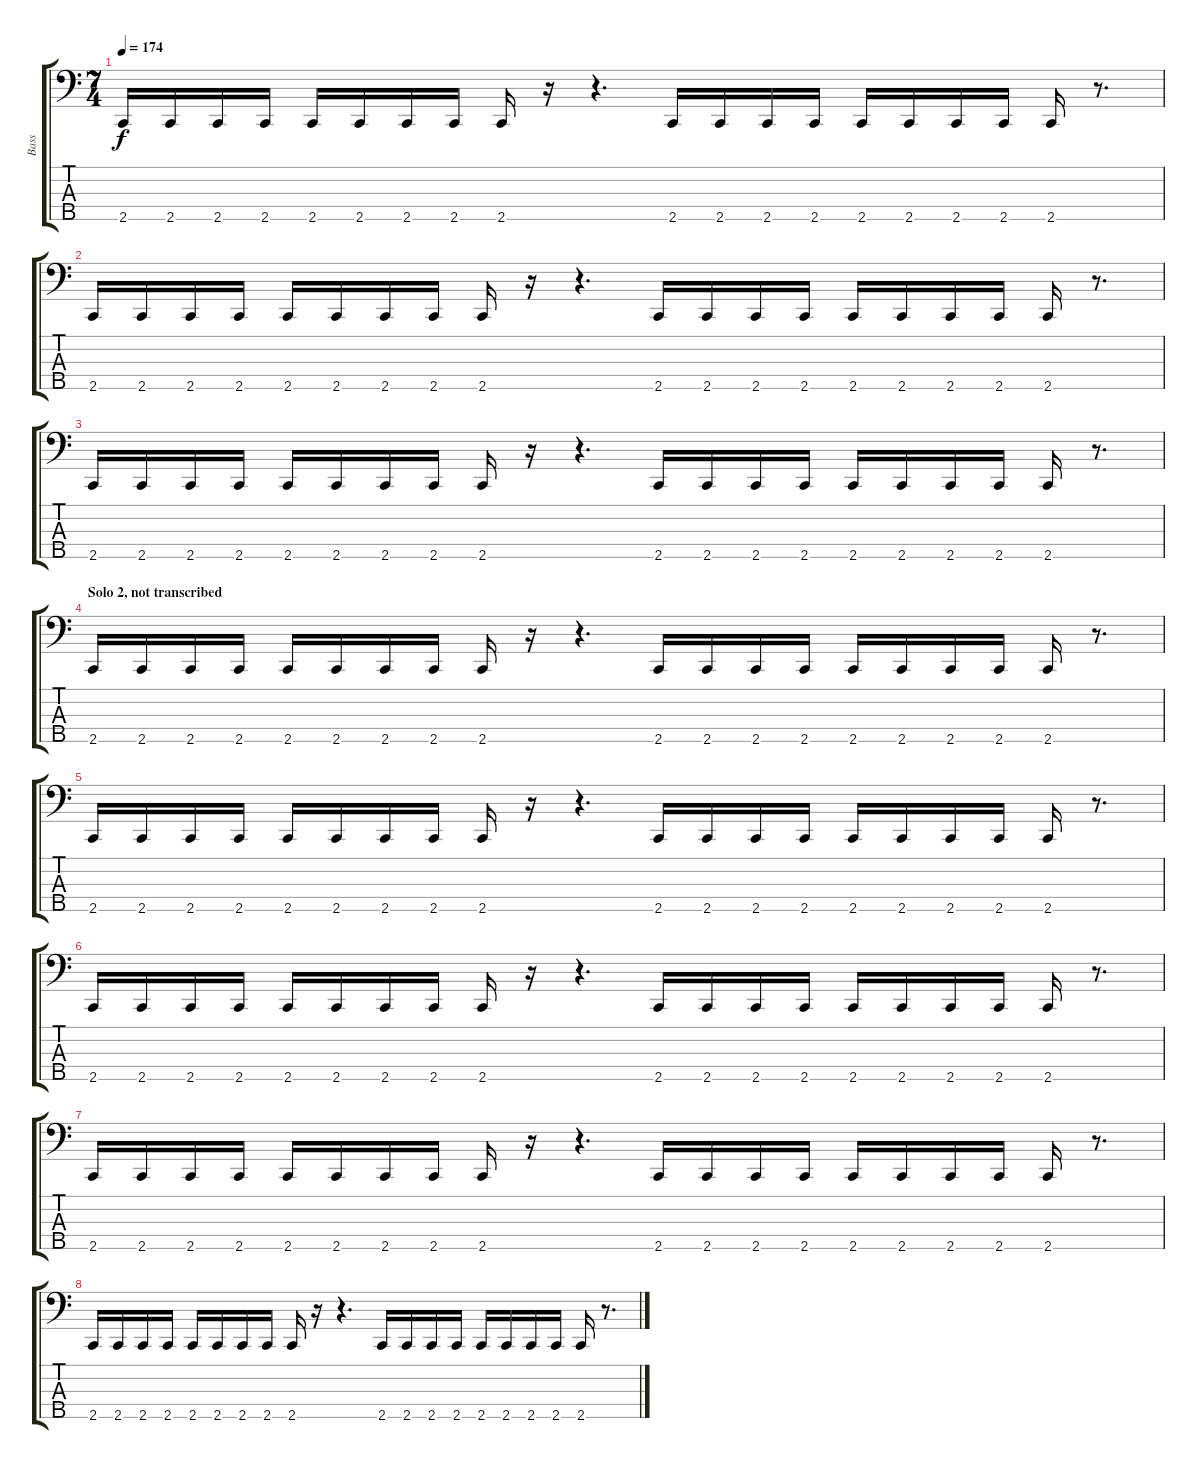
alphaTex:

\track ("Bass" "Bass") {instrument electricbassfinger}
\staff {score tabs}
\tuning (Gb2 Db2 Ab1 Eb1 Bb0) {hide}
\ts (7 4)
\tempo 174
\clef f4
\ks c
2.5.16{dy f} 2.5.16 2.5.16 2.5.16 2.5.16 2.5.16 2.5.16 2.5.16 2.5.16 r.16 r.4{d} 2.5.16 2.5.16 2.5.16 2.5.16 2.5.16 2.5.16 2.5.16 2.5.16 2.5.16 r.8{d} |
2.5.16 2.5.16 2.5.16 2.5.16 2.5.16 2.5.16 2.5.16 2.5.16 2.5.16 r.16 r.4{d} 2.5.16 2.5.16 2.5.16 2.5.16 2.5.16 2.5.16 2.5.16 2.5.16 2.5.16 r.8{d} |
2.5.16 2.5.16 2.5.16 2.5.16 2.5.16 2.5.16 2.5.16 2.5.16 2.5.16 r.16 r.4{d} 2.5.16 2.5.16 2.5.16 2.5.16 2.5.16 2.5.16 2.5.16 2.5.16 2.5.16 r.8{d} |
\section ("" "Solo 2, not transcribed")
2.5.16 2.5.16 2.5.16 2.5.16 2.5.16 2.5.16 2.5.16 2.5.16 2.5.16 r.16 r.4{d} 2.5.16 2.5.16 2.5.16 2.5.16 2.5.16 2.5.16 2.5.16 2.5.16 2.5.16 r.8{d} |
2.5.16 2.5.16 2.5.16 2.5.16 2.5.16 2.5.16 2.5.16 2.5.16 2.5.16 r.16 r.4{d} 2.5.16 2.5.16 2.5.16 2.5.16 2.5.16 2.5.16 2.5.16 2.5.16 2.5.16 r.8{d} |
2.5.16 2.5.16 2.5.16 2.5.16 2.5.16 2.5.16 2.5.16 2.5.16 2.5.16 r.16 r.4{d} 2.5.16 2.5.16 2.5.16 2.5.16 2.5.16 2.5.16 2.5.16 2.5.16 2.5.16 r.8{d} |
2.5.16 2.5.16 2.5.16 2.5.16 2.5.16 2.5.16 2.5.16 2.5.16 2.5.16 r.16 r.4{d} 2.5.16 2.5.16 2.5.16 2.5.16 2.5.16 2.5.16 2.5.16 2.5.16 2.5.16 r.8{d} |
2.5.16 2.5.16 2.5.16 2.5.16 2.5.16 2.5.16 2.5.16 2.5.16 2.5.16 r.16 r.4{d} 2.5.16 2.5.16 2.5.16 2.5.16 2.5.16 2.5.16 2.5.16 2.5.16 2.5.16 r.8{d}
